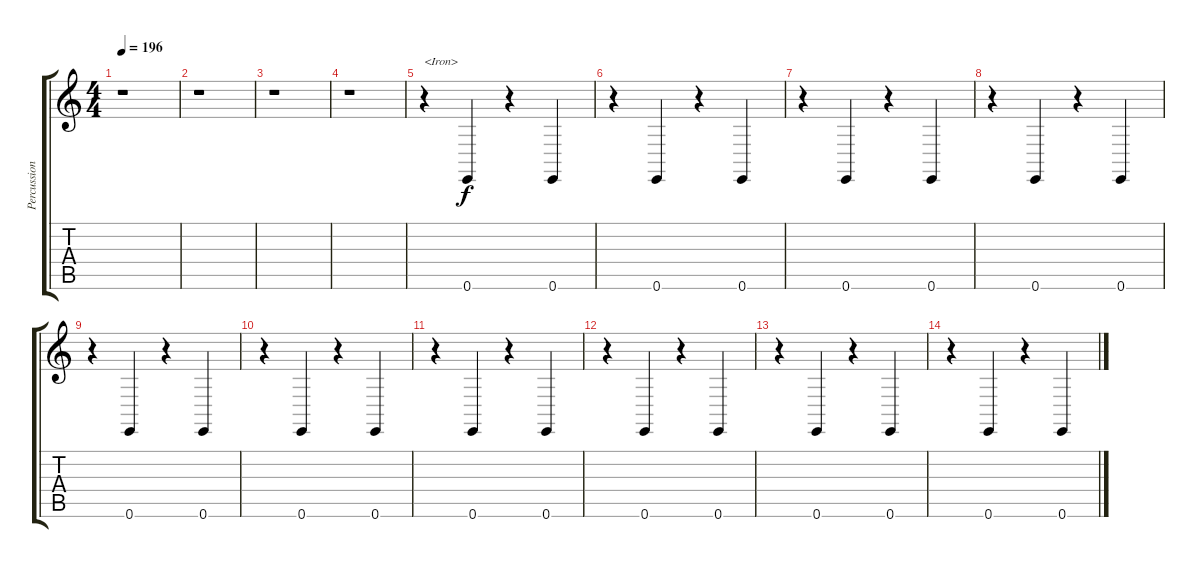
\track ("Percussion" "Percussion") {instrument steeldrums}
\staff {score tabs}
\tuning (E4 B3 G3 D3 A2 E2) {hide}
\ts (4 4)
\tempo 196
\clef g2
\ks c
r.1{dy f} |
r.1 |
r.1 |
r.1 |
r.4{txt "<Iron>"} 0.6.4{instrument steeldrums} r.4 0.6.4 |
r.4 0.6.4 r.4 0.6.4 |
r.4 0.6.4 r.4 0.6.4 |
r.4 0.6.4 r.4 0.6.4 |
r.4 0.6.4 r.4 0.6.4 |
r.4 0.6.4 r.4 0.6.4 |
r.4 0.6.4 r.4 0.6.4 |
r.4 0.6.4 r.4 0.6.4 |
r.4 0.6.4 r.4 0.6.4 |
r.4 0.6.4 r.4 0.6.4
